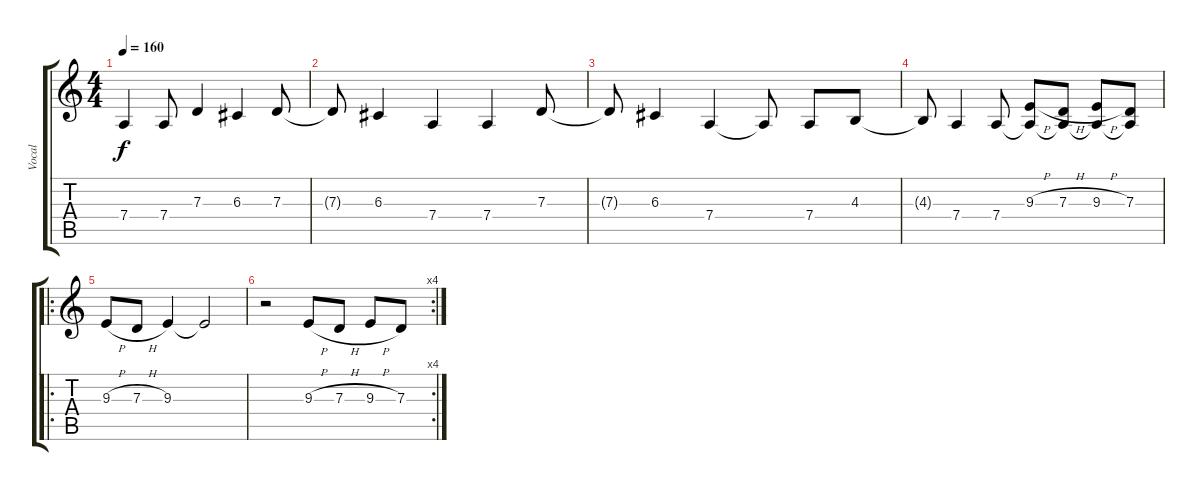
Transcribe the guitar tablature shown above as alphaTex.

\track ("Vocal" "Vocal") {instrument tenorsax}
\staff {score tabs}
\tuning (E4 B3 G3 D3 A2 E2) {hide}
\ts (4 4)
\tempo 160
\clef g2
\ks c
7.4.4{dy f} 7.4.8 7.3.4 6.3.4 7.3.8 |
7.3{t}.8 6.3.4 7.4.4 7.4.4 7.3.8 |
7.3{t}.8 6.3.4 7.4.4 7.4{t}.8 7.4.8 4.3.8 |
4.3{t}.8 7.4.4 7.4.8 (9.3{h} 7.4{t}).8 (7.3{h} 7.4{t}).8 (9.3{h} 7.4{t}).8 (7.3 7.4{t}).8 |
\ro
9.3{h}.8 7.3{h}.8 9.3.4 9.3{t}.2 |
\rc 4
r.2 9.3{h}.8 7.3{h}.8 9.3{h}.8 7.3.8
